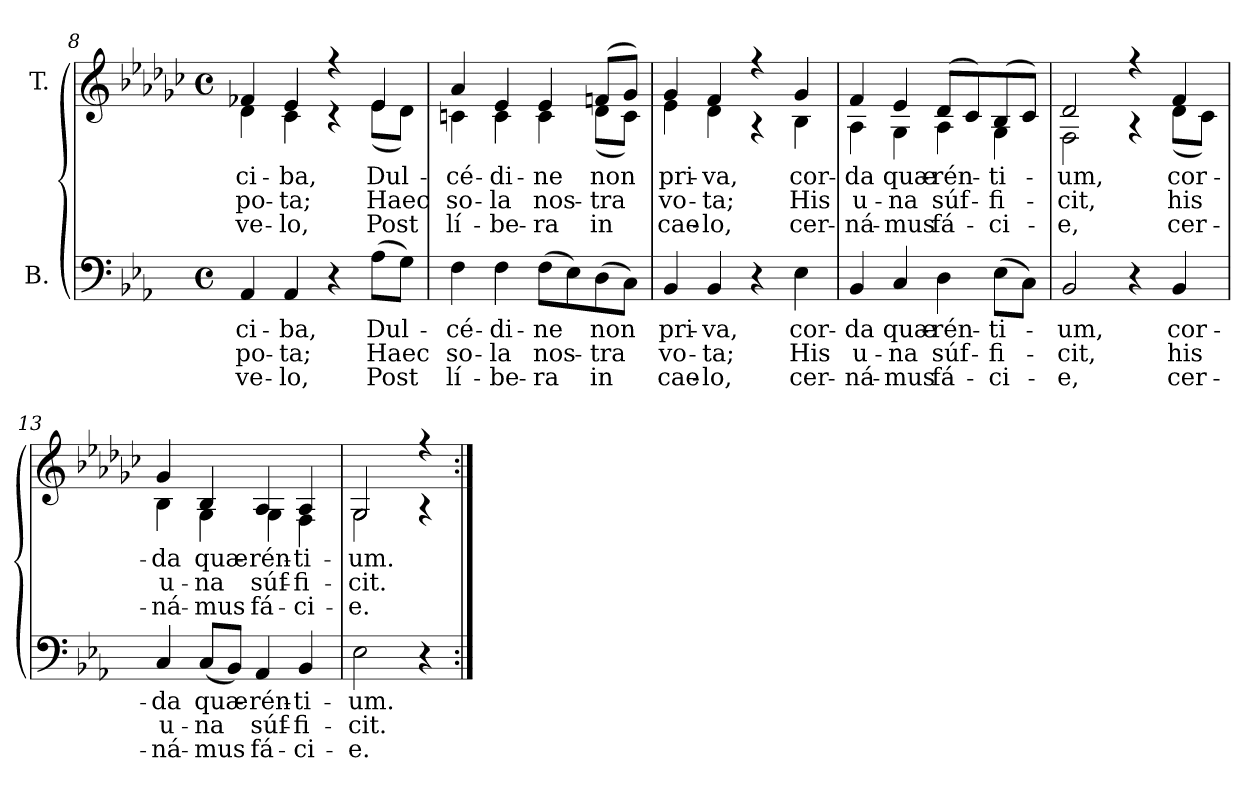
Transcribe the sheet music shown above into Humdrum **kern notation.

**kern	**text	**text	**text	**kern	**text	**text	**text
*part2	*part2	*part2	*part2	*part1	*part1	*part1	*part1
*staff2	*staff2	*staff2	*staff2	*staff1	*staff1	*staff1	*staff1
*I"B.	*	*	*	*I"T.	*	*	*
*clefF4	*	*	*	*clefG2	*	*	*
*	*	*	*	*ITrd2c3	*	*	*
*k[b-e-a-]	*	*	*	*k[b-e-a-]	*	*	*
*E-:	*	*	*	*E-:	*	*	*
*M4/4	*	*	*	*M4/4	*	*	*
*met(c)	*	*	*	*met(c)	*	*	*
=8	=8	=8	=8	=8	=8	=8	=8
!	!LO:LY:b:color=#000000	!LO:LY:b:color=#000000	!LO:LY:b:color=#000000	!	!	!	!
!	!	!	!	!	!LO:LY:b:color=#000000	!LO:LY:b:color=#000000	!LO:LY:b:color=#000000
*	*	*	*	*^	*	*	*
4AA-i/	ci-	po-	ve-	4d-Xi/	4B-i\	ci-	po-	ve-
!	!LO:LY:b:color=#000000	!LO:LY:b:color=#000000	!LO:LY:b:color=#000000	!	!	!	!	!
!	!	!	!	!	!	!LO:LY:b:color=#000000	!LO:LY:b:color=#000000	!LO:LY:b:color=#000000
4AA-i/	-ba,	-ta;	-lo,	4ci/	4A-i\	-ba,	-ta;	-lo,
4r	.	.	.	4r	4r	.	.	.
!	!LO:LY:b:color=#000000	!LO:LY:b:color=#000000	!LO:LY:b:color=#000000	!	!	!	!	!
!	!	!	!	!	!	!LO:LY:b:color=#000000	!LO:LY:b:color=#000000	!LO:LY:b:color=#000000
(8A-i\L	Dul-	Haec	Post	4ci/	(8ci\L	Dul-	Haec	Post
8Gi\J)	.	.	.	.	8B-i\J)	.	.	.
=9	=9	=9	=9	=9	=9	=9	=9	=9
!	!LO:LY:b:color=#000000	!LO:LY:b:color=#000000	!LO:LY:b:color=#000000	!	!	!	!	!
!	!	!	!	!	!	!LO:LY:b:color=#000000	!LO:LY:b:color=#000000	!LO:LY:b:color=#000000
4Fi\	-cé-	so-	lí-	4fi/	4Ani\	-cé-	so-	lí-
!	!LO:LY:b:color=#000000	!LO:LY:b:color=#000000	!LO:LY:b:color=#000000	!	!	!	!	!
!	!	!	!	!	!	!LO:LY:b:color=#000000	!LO:LY:b:color=#000000	!LO:LY:b:color=#000000
4Fi\	-di-	-la	-be-	4ci/	4Ai\	-di-	-la	-be-
!	!LO:LY:b:color=#000000	!LO:LY:b:color=#000000	!LO:LY:b:color=#000000	!	!	!	!	!
!	!	!	!	!	!	!LO:LY:b:color=#000000	!LO:LY:b:color=#000000	!LO:LY:b:color=#000000
(8Fi\L	-ne	nos-	-ra	4ci/	4Ai\	-ne	nos-	-ra
8E-i\)	.	.	.	.	.	.	.	.
!	!LO:LY:b:color=#000000	!LO:LY:b:color=#000000	!LO:LY:b:color=#000000	!	!	!	!	!
!	!	!	!	!	!	!LO:LY:b:color=#000000	!LO:LY:b:color=#000000	!LO:LY:b:color=#000000
(8Di\	non	-tra	in	(8dni/L	(8B-i\L	non	-tra	in
8Ci\J)	.	.	.	8e-i/J)	8Ai\J)	.	.	.
!!LO:LB:g=z	!!
=10	=10	=10	=10	=10	=10	=10	=10	=10
!	!LO:LY:b:color=#000000	!LO:LY:b:color=#000000	!LO:LY:b:color=#000000	!	!	!	!	!
!	!	!	!	!	!	!LO:LY:b:color=#000000	!LO:LY:b:color=#000000	!LO:LY:b:color=#000000
4BB-i/	pri-	vo-	cae-	4e-i/	4ci\	pri-	vo-	cae-
!	!LO:LY:b:color=#000000	!LO:LY:b:color=#000000	!LO:LY:b:color=#000000	!	!	!	!	!
!	!	!	!	!	!	!LO:LY:b:color=#000000	!LO:LY:b:color=#000000	!LO:LY:b:color=#000000
4BB-i/	-va,	-ta;	-lo,	4di/	4B-i\	-va,	-ta;	-lo,
4r	.	.	.	4r	4r	.	.	.
!	!LO:LY:b:color=#000000	!LO:LY:b:color=#000000	!LO:LY:b:color=#000000	!	!	!	!	!
!	!	!	!	!	!	!LO:LY:b:color=#000000	!LO:LY:b:color=#000000	!LO:LY:b:color=#000000
4E-i\	cor-	His	cer-	4e-i/	4Gi\	cor-	His	cer-
=11	=11	=11	=11	=11	=11	=11	=11	=11
!	!LO:LY:b:color=#000000	!LO:LY:b:color=#000000	!LO:LY:b:color=#000000	!	!	!	!	!
!	!	!	!	!	!	!LO:LY:b:color=#000000	!LO:LY:b:color=#000000	!LO:LY:b:color=#000000
4BB-i/	-da	u-	-ná-	4di/	4Fi\	-da	u-	-ná-
!	!LO:LY:b:color=#000000	!LO:LY:b:color=#000000	!LO:LY:b:color=#000000	!	!	!	!	!
!	!	!	!	!	!	!LO:LY:b:color=#000000	!LO:LY:b:color=#000000	!LO:LY:b:color=#000000
4Ci/	quæ-	-na	-mus	4ci/	4E-i\	quæ-	-na	-mus
!	!LO:LY:b:color=#000000	!LO:LY:b:color=#000000	!LO:LY:b:color=#000000	!	!	!	!	!
!	!	!	!	!	!	!LO:LY:b:color=#000000	!LO:LY:b:color=#000000	!LO:LY:b:color=#000000
4Di\	-rén-	súf-	fá-	(8B-i/L	4Fi\	-rén-	súf-	fá-
.	.	.	.	8A-i/)	.	.	.	.
!	!LO:LY:b:color=#000000	!LO:LY:b:color=#000000	!LO:LY:b:color=#000000	!	!	!	!	!
!	!	!	!	!	!	!LO:LY:b:color=#000000	!LO:LY:b:color=#000000	!LO:LY:b:color=#000000
(8E-i\L	-ti-	-fi-	-ci-	(8Gi/	4E-i\	-ti-	-fi-	-ci-
8Ci\J)	.	.	.	8A-i/J)	.	.	.	.
=12	=12	=12	=12	=12	=12	=12	=12	=12
!	!LO:LY:b:color=#000000	!LO:LY:b:color=#000000	!LO:LY:b:color=#000000	!	!	!	!	!
!	!	!	!	!	!	!LO:LY:b:color=#000000	!LO:LY:b:color=#000000	!LO:LY:b:color=#000000
2BB-i/	-um,	-cit,	-e,	2B-i/	2Di\	-um,	-cit,	-e,
4r	.	.	.	4r	4r	.	.	.
!	!LO:LY:b:color=#000000	!LO:LY:b:color=#000000	!LO:LY:b:color=#000000	!	!	!	!	!
!	!	!	!	!	!	!LO:LY:b:color=#000000	!LO:LY:b:color=#000000	!LO:LY:b:color=#000000
4BB-i/	cor-	his	cer-	4di/	(8B-i\L	cor-	his	cer-
.	.	.	.	.	8A-i\J)	.	.	.
=13	=13	=13	=13	=13	=13	=13	=13	=13
!	!LO:LY:b:color=#000000	!LO:LY:b:color=#000000	!LO:LY:b:color=#000000	!	!	!	!	!
!	!	!	!	!	!	!LO:LY:b:color=#000000	!LO:LY:b:color=#000000	!LO:LY:b:color=#000000
4Ci/	-da	u-	-ná-	4e-i/	4Gi\	-da	u-	-ná-
!	!LO:LY:b:color=#000000	!LO:LY:b:color=#000000	!LO:LY:b:color=#000000	!	!	!	!	!
!	!	!	!	!	!	!LO:LY:b:color=#000000	!LO:LY:b:color=#000000	!LO:LY:b:color=#000000
(8Ci/L	quæ-	-na	-mus	4Gi/	4E-i\	quæ-	-na	-mus
8BB-i/J)	.	.	.	.	.	.	.	.
!	!LO:LY:b:color=#000000	!LO:LY:b:color=#000000	!LO:LY:b:color=#000000	!	!	!	!	!
!	!	!	!	!	!	!LO:LY:b:color=#000000	!LO:LY:b:color=#000000	!LO:LY:b:color=#000000
4AA-i/	-rén-	súf-	fá-	4Fi/	4E-i\	-rén-	súf-	fá-
!	!LO:LY:b:color=#000000	!LO:LY:b:color=#000000	!LO:LY:b:color=#000000	!	!	!	!	!
!	!	!	!	!	!	!LO:LY:b:color=#000000	!LO:LY:b:color=#000000	!LO:LY:b:color=#000000
4BB-i/	-ti-	-fi-	-ci-	4Fi/	4Di\	-ti-	-fi-	-ci-
=14	=14	=14	=14	=14	=14	=14	=14	=14
!	!LO:LY:b:color=#000000	!LO:LY:b:color=#000000	!LO:LY:b:color=#000000	!	!	!	!	!
!	!	!	!	!	!	!LO:LY:b:color=#000000	!LO:LY:b:color=#000000	!LO:LY:b:color=#000000
2E-i\	-um.	-cit.	-e.	2E-i/	2E-i\	-um.	-cit.	-e.
4r	.	.	.	4r	4r	.	.	.
*	*	*	*	*v	*v	*	*	*
=:|!	=:|!	=:|!	=:|!	=:|!	=:|!	=:|!	=:|!
*-	*-	*-	*-	*-	*-	*-	*-
